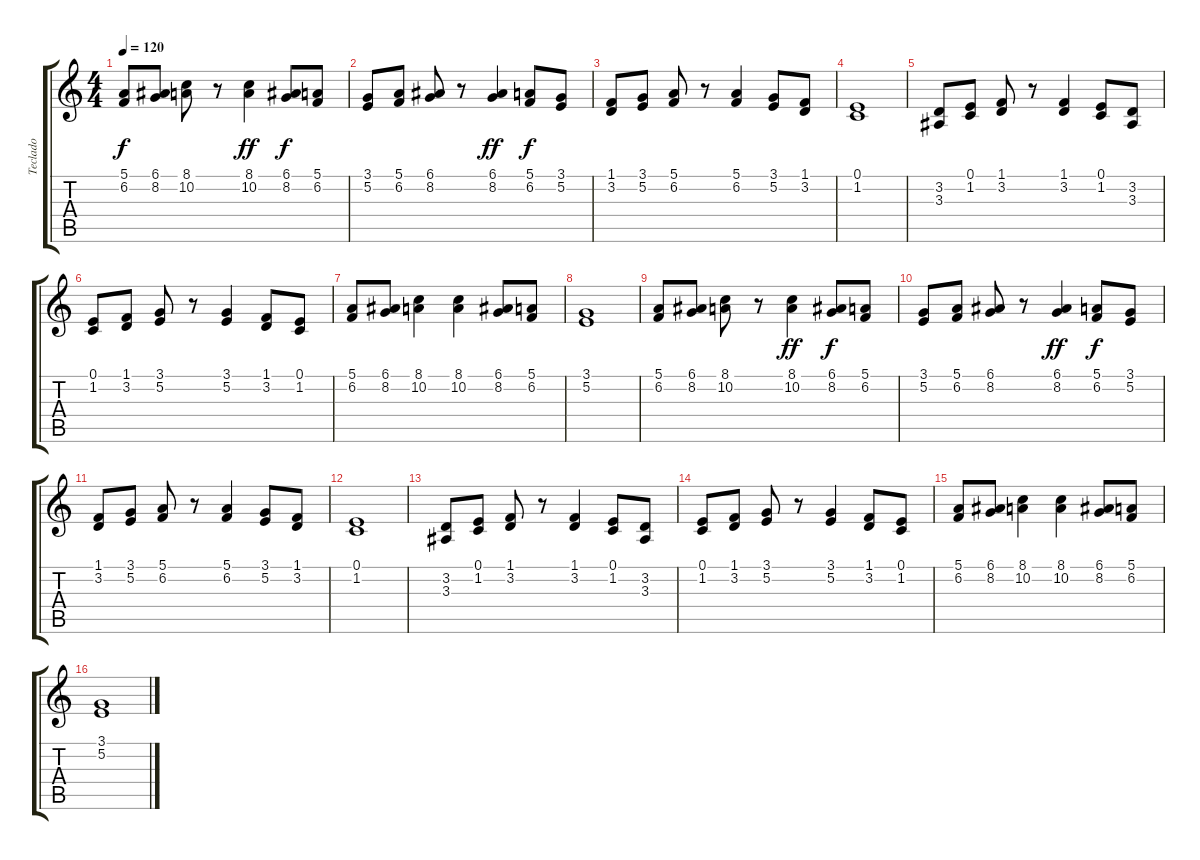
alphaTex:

\track ("Teclado" "Teclado") {instrument stringensemble1}
\staff {score tabs}
\tuning (E4 B3 G3 D3 A2 E2) {hide}
\ts (4 4)
\tempo 120
\clef g2
\ks c
(5.1 6.2).8{dy f} (6.1 8.2).8 (8.1 10.2).8 r.8 (8.1 10.2).4{dy ff} (6.1 8.2).8{dy f} (5.1 6.2).8 |
(3.1 5.2).8 (5.1 6.2).8 (6.1 8.2).8 r.8 (6.1 8.2).4{dy ff} (5.1 6.2).8{dy f} (3.1 5.2).8 |
(1.1 3.2).8 (3.1 5.2).8 (5.1 6.2).8 r.8 (5.1 6.2).4 (3.1 5.2).8 (1.1 3.2).8 |
(0.1 1.2).1 |
(3.2 3.3).8 (0.1 1.2).8 (1.1 3.2).8 r.8 (1.1 3.2).4 (0.1 1.2).8 (3.2 3.3).8 |
(0.1 1.2).8 (1.1 3.2).8 (3.1 5.2).8 r.8 (3.1 5.2).4 (1.1 3.2).8 (0.1 1.2).8 |
(5.1 6.2).8 (6.1 8.2).8 (8.1 10.2).4 (8.1 10.2).4 (6.1 8.2).8 (5.1 6.2).8 |
(3.1 5.2).1 |
(5.1 6.2).8 (6.1 8.2).8 (8.1 10.2).8 r.8 (8.1 10.2).4{dy ff} (6.1 8.2).8{dy f} (5.1 6.2).8 |
(3.1 5.2).8 (5.1 6.2).8 (6.1 8.2).8 r.8 (6.1 8.2).4{dy ff} (5.1 6.2).8{dy f} (3.1 5.2).8 |
(1.1 3.2).8 (3.1 5.2).8 (5.1 6.2).8 r.8 (5.1 6.2).4 (3.1 5.2).8 (1.1 3.2).8 |
(0.1 1.2).1 |
(3.2 3.3).8 (0.1 1.2).8 (1.1 3.2).8 r.8 (1.1 3.2).4 (0.1 1.2).8 (3.2 3.3).8 |
(0.1 1.2).8 (1.1 3.2).8 (3.1 5.2).8 r.8 (3.1 5.2).4 (1.1 3.2).8 (0.1 1.2).8 |
(5.1 6.2).8 (6.1 8.2).8 (8.1 10.2).4 (8.1 10.2).4 (6.1 8.2).8 (5.1 6.2).8 |
(3.1 5.2).1
